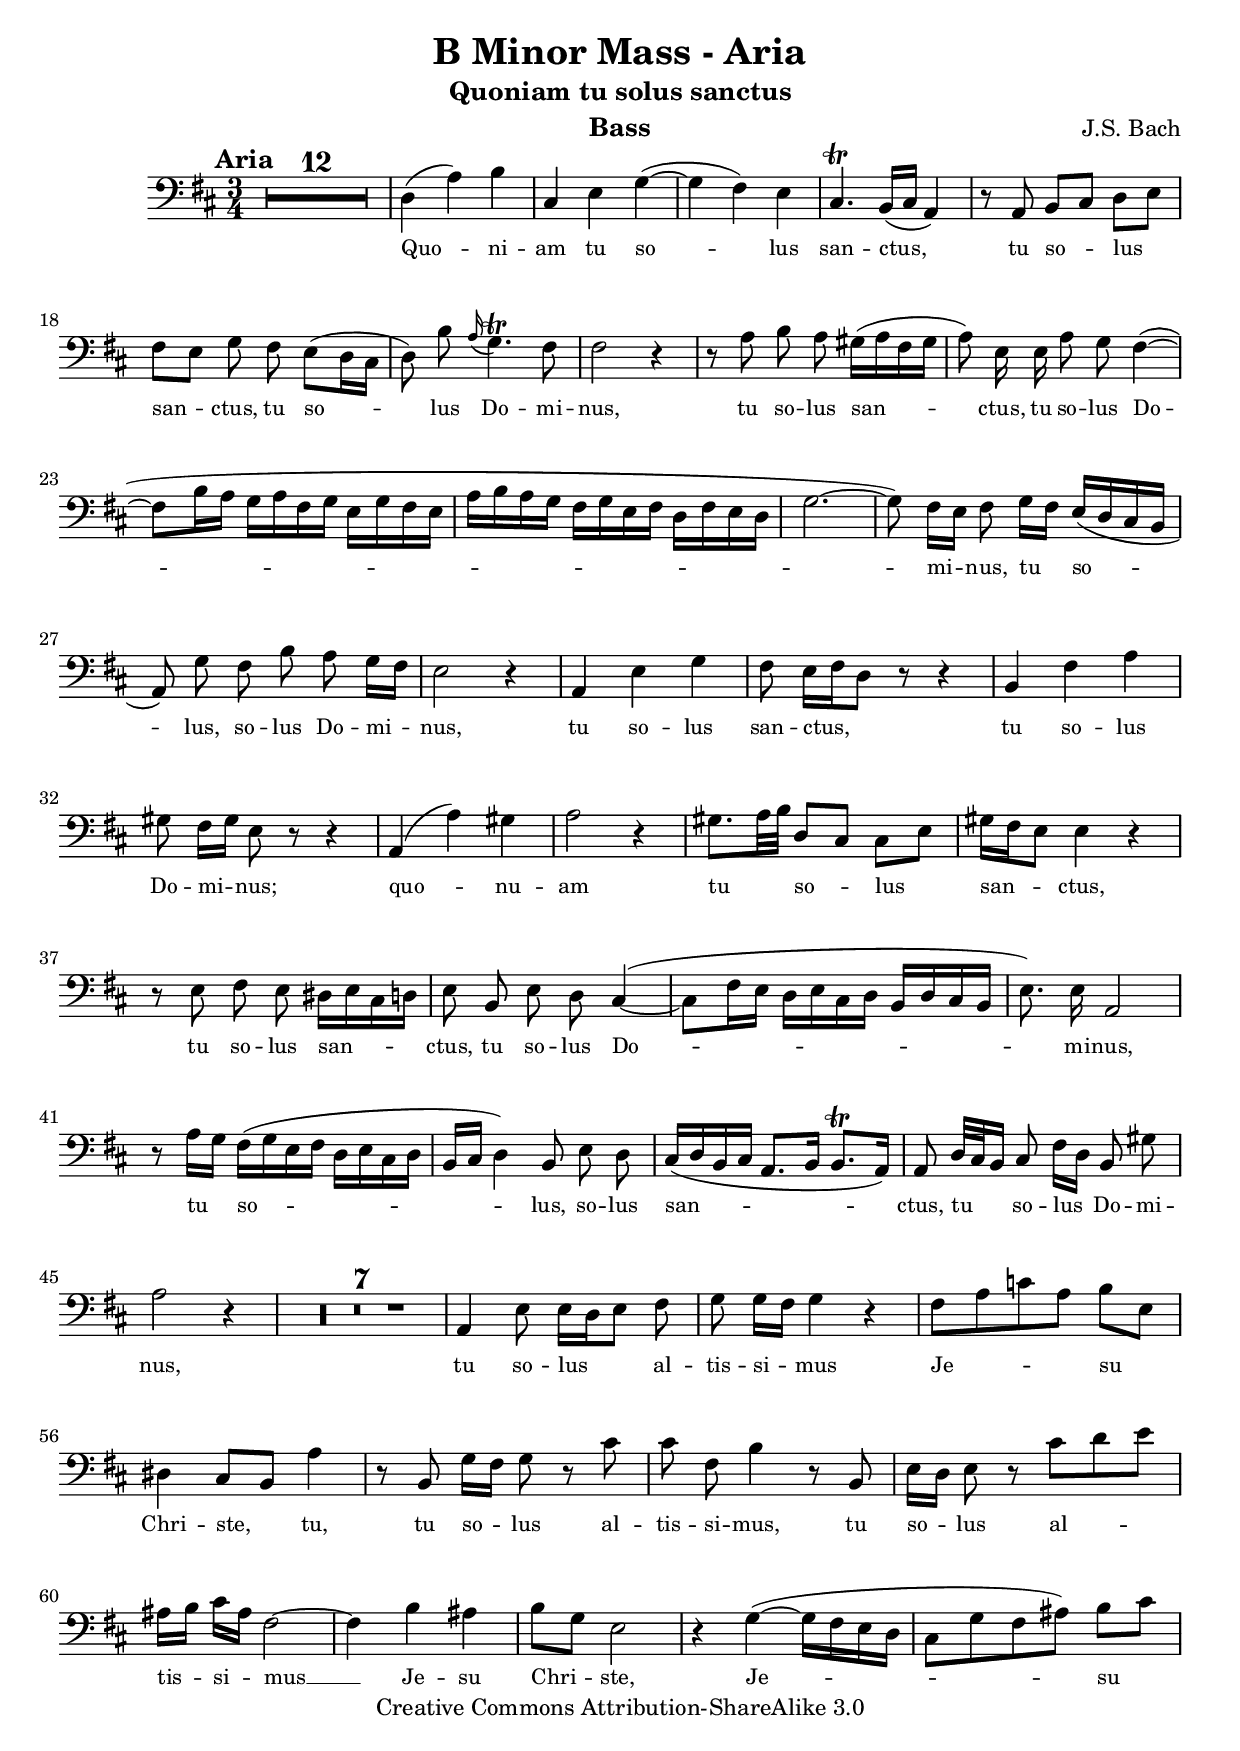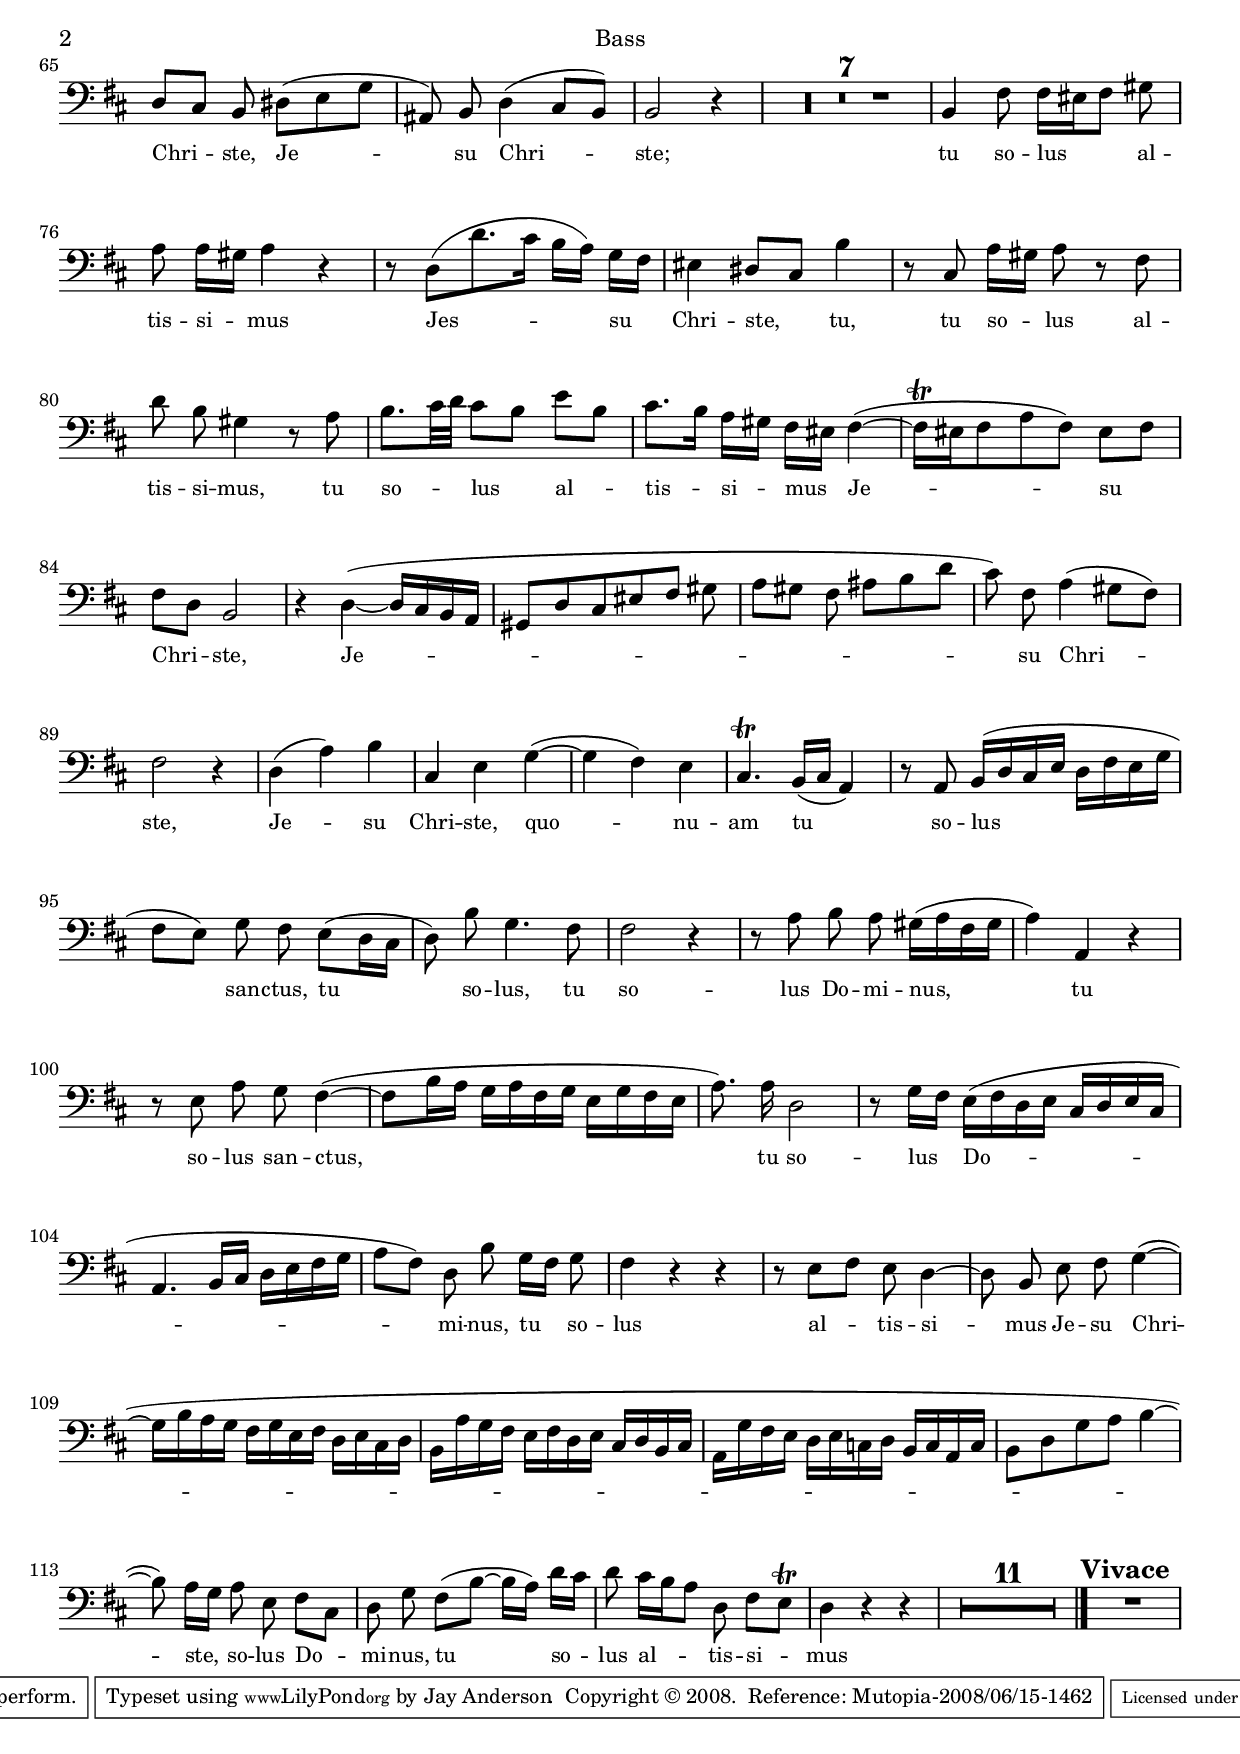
\version "2.11.48"

\include "defs.lyi" 
bassAria = \relative c
{
  \clef bass
  \key d \major
  \autoBeamOff
  R2.*12 |
  d4( a') b |
  cis, e g~( |
  g fis) e |
  cis4.\trill b16[( cis] a4) |
  r8 a b[ cis] d[ e] |
  fis[ e] g fis e[( d16 cis] |
  d8) b' \appoggiatura a16 g4.\trill fis8 |
  fis2 r4 |
  r8 a b a gis16[( a fis gis] |
  a8) e16 e a8 g fis4~( |
  \autoBeamOn
  fis8 b16 a g a fis g e g fis e |
  a b a g fis g e fis d fis e d |
  g2.~ |
  \autoBeamOff
  g8) fis16[ e] fis8 g16[ fis] e[( d cis b] |
  a8) g' fis b a g16[ fis] |
  e2 r4 |
  a, e' g |
  fis8 e16[ fis d8] r r4 |
  b4 fis' a |
  gis8 fis16[ gis] e8 r r4 |
  a,4( a') gis |
  a2 r4 |
  gis8.[ a32 b] d,8[ cis] cis[ e] |
  gis16[ fis e8] e4 r |
  r8 e fis e dis16[ e cis d] |
  e8 b e d cis4~( |
  \autoBeamOn
  cis8 fis16 e d e cis d b d cis b |
  \autoBeamOff
  e8.) e16 a,2 |
  r8 a'16[ g] fis[( g e fis] d[ e cis d] |
  b[ cis] d4) b8 e d |
  \autoBeamOn
  cis16( d b cis a8. b16 b8.\trill a16) |
  \autoBeamOff
  a8 d32[ cis b16] cis8 fis16[ d] b8 gis' |
  a2 r4 |
  R2.*7 |
  a,4 e'8 e16[ d e8] fis8 |
  g g16[ fis] g4 r |
  fis8[ a c a] b[ e,] |
  dis4 cis8[ b] a'4 |
  r8 b, g'16[ fis] g8 r cis |
  cis fis, b4 r8 b, |
  e16[ d] e8 r cis'[ d e] |
  ais,16[ b] cis[ ais] fis2~ |
  fis4 b ais |
  b8[ g] e2 |
  r4 g4~( g16[ fis e d] |
  cis8[ g' fis ais]) b[ cis] |
  d,[ cis] b dis[( e g] |
  ais,) b d4( cis8[ b]) |
  b2 r4 |
  R2.*7 |
  b4 fis'8 fis16[ eis fis8] gis |
  a a16[ gis] a4 r |
  r8 d,[( d'8. cis16] b[ a]) g[ fis] |
  eis4 dis8[ cis] b'4 |
  r8 cis, a'16[ gis] a8 r fis |
  d'8 b gis4 r8 a |
  b8.[ cis32 d] cis8[ b] e[ b] |
  cis8.[ b16] a16[ gis] fis[ eis] fis4~( |
  fis16[\trill eis fis8 a fis]) eis[ fis] |
  fis[ d] b2 |
  r4 d~( d16[ cis b a] |
  gis8[ d' cis eis fis] gis |
  a[ gis] fis ais[( b d] |
  cis) fis, a4( gis8[ fis]) |
  fis2 r4 |
  d( a') b |
  cis, e g~( |
  g fis) e |
  cis4.\trill b16[( cis] a4) |
  r8 a b16[( d cis e] d[ fis e g] |
  fis8[ e]) g fis e[( d16 cis] |
  d8) b' g4. fis8 |
  fis2 r4 |
  r8 a b a gis16[( a fis gis] |
  a4) a, r |
  r8 e' a g fis4~( |
  \autoBeamOn
  fis8 b16 a g a fis g e g fis e |
  \autoBeamOff
  a8.) a16 d,2 |
  r8 g16[ fis] e[( fis d e] cis[ d e cis] |
  a4. b16[ cis] d[ e fis g] |
  a8[ fis]) d8 b' g16[ fis] g8 |
  fis4 r r |
  r8 e[ fis] e d4~ |
  d8 b e fis g4~( |
  \autoBeamOn
  g16 b a g fis g e fis d e cis d |
  b a' g fis e fis d e cis d b cis |
  a g' fis e d e c d b c a c |
  b8 d g a b4~ |
  \autoBeamOff
  b8) a16[ g] a8 e fis[ cis] |
  d g fis[( b]~ b16[ a]) d[ cis] |
  d8 cis16[ b a8] d, fis[ e]\trill |
  d4 r r |
  R2.*11 |

  %vivace
  R2. |
}

textAria = \lyricmode
{
  Quo -- ni -- am tu so -- lus san -- ctus,
  tu so -- lus san -- ctus, tu so -- lus Do -- mi -- nus,
  tu so -- lus san -- ctus, tu so -- lus Do -- mi -- nus,
  tu so -- lus, so -- lus Do -- mi -- nus,
  tu so -- lus san -- ctus,
  tu so -- lus Do -- mi -- nus;
  quo -- nu -- am tu so -- lus san -- ctus,
  tu so -- lus san -- ctus, tu so -- lus Do -- mi -- nus,
  tu so -- lus, so -- lus san -- ctus, tu so -- lus Do -- mi -- nus,
  tu so -- lus al -- tis -- si -- mus Je -- su Chri -- ste,
  tu, tu so -- lus al -- tis -- si -- mus,
  tu so -- lus al -- tis -- si -- mus __ Je -- su Chri -- ste,
  Je -- su Chri -- ste, Je -- su Chri -- ste;
  tu so -- lus al -- tis -- si -- mus Jes -- su Chri -- ste,
  tu, tu so -- lus al -- tis -- si -- mus,
  tu so -- lus al -- tis -- si -- mus Je -- su Chri -- ste,
  Je -- su Chri -- ste, Je -- su Chri -- ste,
  quo -- nu -- am tu so -- lus san -- ctus,
  tu so -- lus, tu so -- lus Do -- mi -- nus,
  tu so -- lus san -- ctus, tu so -- lus Do -- mi -- nus,
  tu so -- lus al -- tis -- si -- mus Je -- su Chri -- ste,
  so -- lus Do -- mi -- nus,
  tu so -- lus al -- tis -- si -- mus Je -- su Chri -- ste.
}
 

instrument = "Bass"

\paper
{
  %first-page-number = 2
  %#(define page-breaking ly:minimal-breaking)
  %#(define page-breaking ly:page-turn-breaking)
  ragged-last-bottom = ##f
}

\book
{
  \include "header.lyi"
  \score
  {
    <<
      \new Staff %\with { \consists "Page_turn_engraver" }
      {
        \override Score.PaperColumn #'keep-inside-line = ##t
        \override Score.NonMusicalPaperColumn #'keep-inside-line = ##t
        \set Score.skipBars = ##t
        \new Voice = "bass" << \bassAria \outlineAria >>
      }
      \new Lyrics \lyricsto "bass"
      {
        \override Score . LyricText #'font-size = #-0.5
        \textAria
      }
    >>
  }
}

